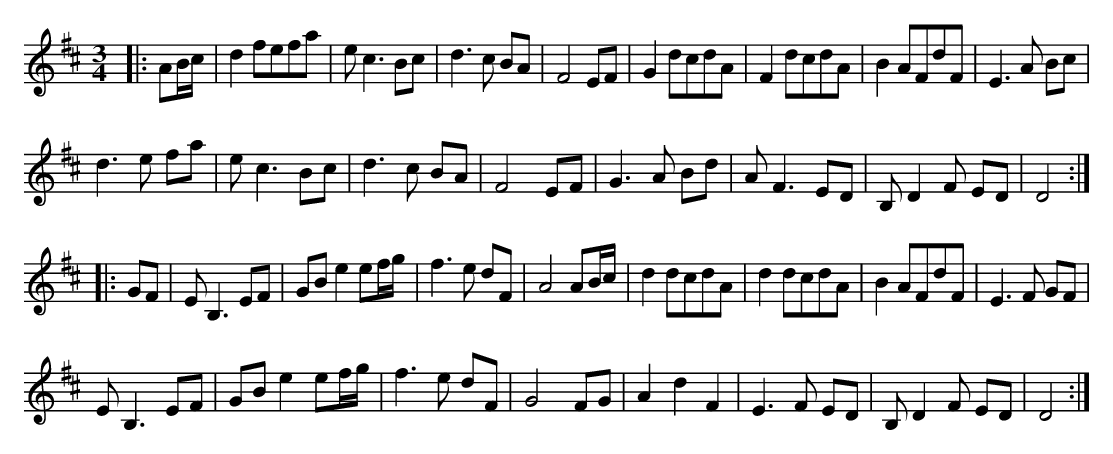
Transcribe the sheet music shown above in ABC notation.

X:1
M:3/4
K:D
|:AB/c/|d2fefa|ec3Bc|d3c BA|F4EF|G2 dcdA|F2dcdA|B2AFdF|E3A Bc|
d3e fa|ec3Bc|d3c BA|F4 EF|G3A Bd|AF3ED|B,D2F ED|D4:|
|:GF|EB,3EF|GBe2 ef/g/|f3e dF|A4 AB/c/|d2dcdA|d2dcdA|B2AFdF|E3F GF|
EB,3EF|GBe2 ef/g/|f3e dF|G4FG|A2d2F2|E3F ED|B,D2F ED|D4:|
